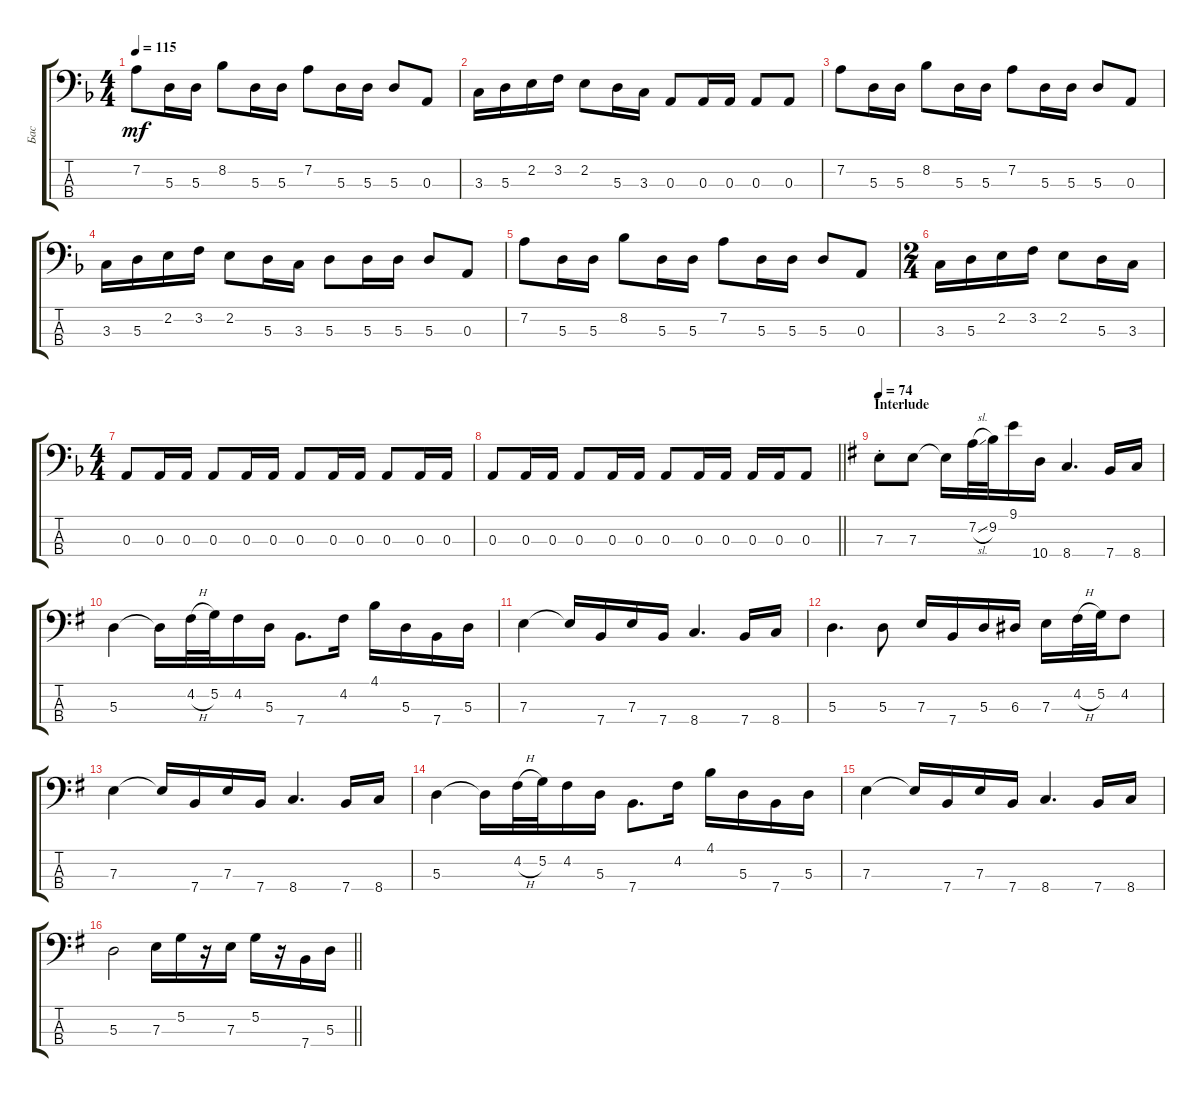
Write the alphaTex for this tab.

\track ("Бас" "Бас") {instrument electricbassfinger}
\staff {score tabs}
\tuning (G2 D2 A1 E1) {hide}
\ts (4 4)
\tempo 115
\clef f4
\ks dminor
7.2.8{dy mf} 5.3.16 5.3.16 8.2.8 5.3.16 5.3.16 7.2.8 5.3.16 5.3.16 5.3.8 0.3.8 |
3.3.16 5.3.16 2.2.16 3.2.16 2.2.8 5.3.16 3.3.16 0.3.8 0.3.16 0.3.16 0.3.8 0.3.8 |
7.2.8 5.3.16 5.3.16 8.2.8 5.3.16 5.3.16 7.2.8 5.3.16 5.3.16 5.3.8 0.3.8 |
3.3.16 5.3.16 2.2.16 3.2.16 2.2.8 5.3.16 3.3.16 5.3.8 5.3.16 5.3.16 5.3.8 0.3.8 |
7.2.8 5.3.16 5.3.16 8.2.8 5.3.16 5.3.16 7.2.8 5.3.16 5.3.16 5.3.8 0.3.8 |
\ts (2 4)
3.3.16 5.3.16 2.2.16 3.2.16 2.2.8 5.3.16 3.3.16 |
\ts (4 4)
0.3.8 0.3.16 0.3.16 0.3.8 0.3.16 0.3.16 0.3.8 0.3.16 0.3.16 0.3.8 0.3.16 0.3.16 |
\barLineRight lightlight
0.3.8 0.3.16 0.3.16 0.3.8 0.3.16 0.3.16 0.3.8 0.3.16 0.3.16 0.3.16 0.3.16 0.3.8 |
\section ("" "Interlude")
\tempo 74
\ks eminor
7.3{st}.8 7.3.8 7.3{t}.16 7.2{sl}.32 9.2.32 9.1.16 10.4.16 8.4.4{d} 7.4.16 8.4.16 |
5.3.4 5.3{t}.16 4.2{h}.32 5.2.32 4.2.16 5.3.16 7.4.8{d} 4.2.16 4.1.16 5.3.16 7.4.16 5.3.16 |
7.3.4 7.3{t}.16 7.4.16 7.3.16 7.4.16 8.4.4{d} 7.4.16 8.4.16 |
5.3.4{d} 5.3.8 7.3.16 7.4.16 5.3.16 6.3.16 7.3.16 4.2{h}.32 5.2.32 4.2.8 |
7.3.4 7.3{t}.16 7.4.16 7.3.16 7.4.16 8.4.4{d} 7.4.16 8.4.16 |
5.3.4 5.3{t}.16 4.2{h}.32 5.2.32 4.2.16 5.3.16 7.4.8{d} 4.2.16 4.1.16 5.3.16 7.4.16 5.3.16 |
7.3.4 7.3{t}.16 7.4.16 7.3.16 7.4.16 8.4.4{d} 7.4.16 8.4.16 |
\barLineRight lightlight
5.3.2 7.3.16 5.2.16 r.16 7.3.16 5.2.16 r.16 7.4.16 5.3.16
